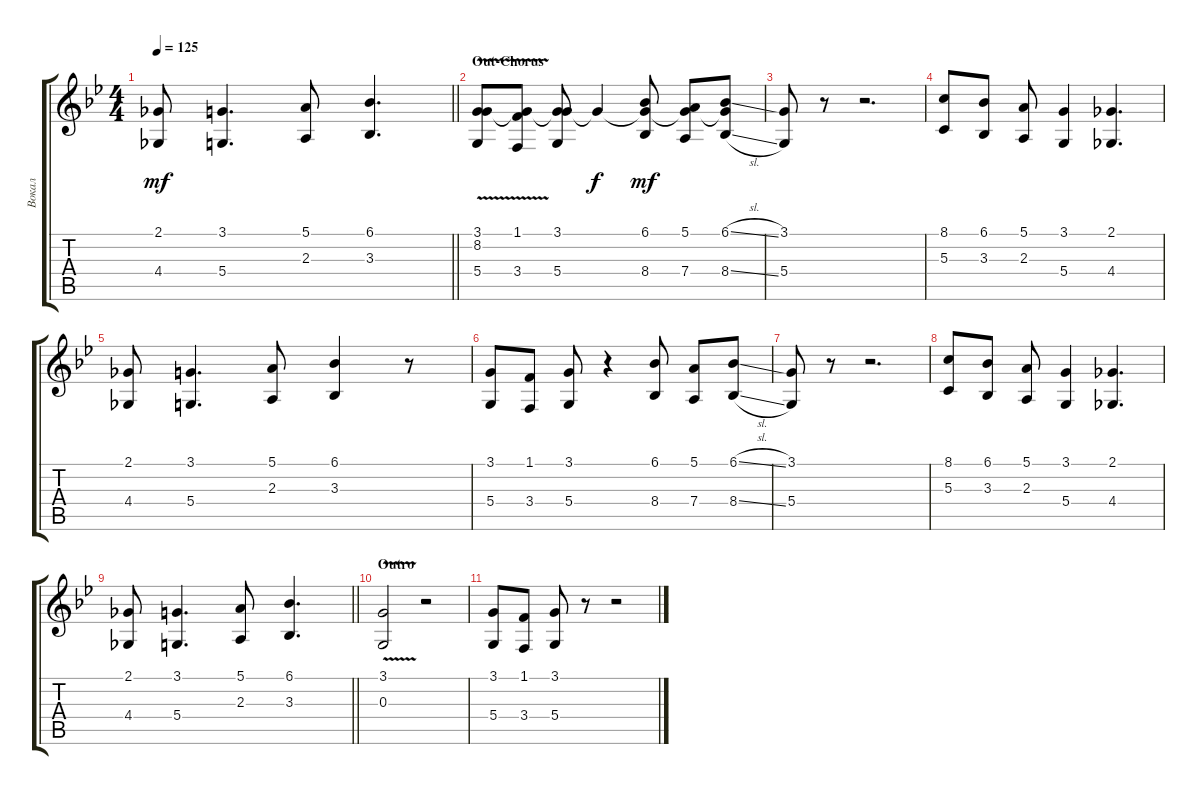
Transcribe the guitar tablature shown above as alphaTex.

\track ("Вокал" "Вокал") {instrument trumpet}
\staff {score tabs}
\tuning (E4 B3 G3 D3 A2 E2) {hide}
\ts (4 4)
\tempo 125
\clef g2
\barLineRight lightlight
\ks gminor
(2.1 4.4).8{dy mf} (3.1 5.4).4{d} (5.1 2.3).8 (6.1 3.3).4{d} |
\section ("" "Out-Chorus")
(3.1 8.2{v} 5.4).8 (1.1 8.2{t} 3.4).8 (3.1 8.2{t} 5.4).8 8.2{t}.4{dy f} (6.1 8.2{t} 8.4).8{dy mf} (5.1 8.2{t} 7.4).8 (6.1{sl} 8.2{t} 8.4{sl}).8 |
(3.1 5.4).8 r.8 r.2{d} |
(8.1 5.3).8 (6.1 3.3).8 (5.1 2.3).8 (3.1 5.4).4 (2.1 4.4).4{d} |
(2.1 4.4).8 (3.1 5.4).4{d} (5.1 2.3).8 (6.1 3.3).4 r.8 |
(3.1 5.4).8 (1.1 3.4).8 (3.1 5.4).8 r.4 (6.1 8.4).8 (5.1 7.4).8 (6.1{sl} 8.4{sl}).8 |
(3.1 5.4).8 r.8 r.2{d} |
(8.1 5.3).8 (6.1 3.3).8 (5.1 2.3).8 (3.1 5.4).4 (2.1 4.4).4{d} |
\barLineRight lightlight
(2.1 4.4).8 (3.1 5.4).4{d} (5.1 2.3).8 (6.1 3.3).4{d} |
\section ("" "Outro")
(3.1{v} 0.3{v}).2 r.2 |
(3.1 5.4).8 (1.1 3.4).8 (3.1 5.4).8 r.8 r.2
